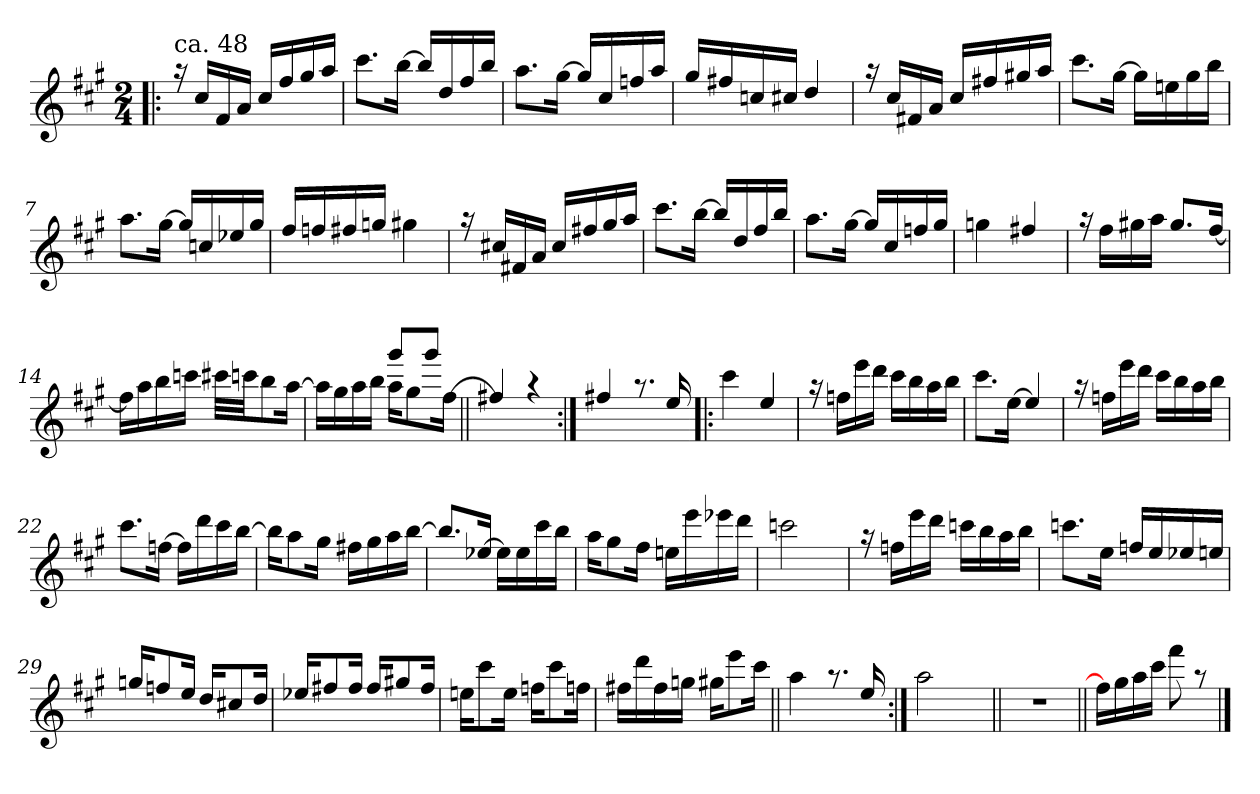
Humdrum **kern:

**kern
*part1
*staff1
*clefG2
*k[f#c#g#]
*A:
*M2/4
=1!|:
*^
!LO:TX:a:t=ca. 48	!
16raa	2ryy
16cc#/LL	.
16f#/	.
16a/JJ	.
16cc#/LL	.
16ff#/	.
16gg#/	.
16aa/JJ	.
=2	=2
8.ccc#\L	4ryy
[<16bb\Jk	.
16bb/LL]	4ryy
16dd/	.
16ff#/	.
16bb/JJ	.
=3	=3
8.aa\L	4ryy
[<16gg#\Jk	.
16gg#/LL]	4ryy
16cc#/	.
16ffn/	.
16aa/JJ	.
=4	=4
16gg#/LL	4ryy
16ff#X/	.
16ccn/	.
16cc#X/JJ	.
4dd/	4ryy
!!LO:LB:g=z	!!
=5	=5
16raa	4ryy
16cc#/LL	.
16f#X/	.
16a/JJ	.
16cc#/LL	4ryy
16ff#X/	.
16gg#X/	.
16aa/JJ	.
=6	=6
8.ccc#\L	2ryy
[<16gg#\Jk	.
16gg#\LL]	.
16een\	.
16gg#\	.
16bb\JJ	.
=7	=7
8.aa\L	4ryy
[<16gg#\Jk	.
16gg#/LL]	4ryy
16ccn/	.
16ee-X/	.
16gg#/JJ	.
=8	=8
16ff#/LL	4ryy
16ffn/	.
16ff#X/	.
16ggn/JJ	.
4gg#X\	4ryy
!!LO:LB:g=z	!!
=9	=9
16raa	2ryy
16cc#X/LL	.
16f#X/	.
16a/JJ	.
16cc#/LL	.
16ff#X/	.
16gg#/	.
16aa/JJ	.
=10	=10
8.ccc#\L	4ryy
[<16bb\Jk	.
16bb/LL]	4ryy
16dd/	.
16ff#/	.
16bb/JJ	.
=11	=11
8.aa\L	4ryy
[<16gg#\Jk	.
16gg#/LL]	4ryy
16cc#/	.
16ffn/	.
16gg#/JJ	.
=12	=12
4ggn\	4ryy
4ff#X/	4ryy
!!LO:LB:g=z	!!
=13	=13
16raa	4ryy
16ff#\LL	.
16gg#X\	.
16aa\JJ	.
8.gg#/L	4ryy
[>16ff#/Jk	.
=14	=14
16ff#\LL]	4ryy
16aa\	.
16bb\	.
16cccn\JJ	.
32ccc#X\LLL	4ryy
32cccn\JJ	.
8bb\	.
[<16aa\Jk	.
=15	=15
*	*^
16aa\LL]	4ryy	4ryy
16gg#\	.	.
16aa\	.	.
16bb\JJ	.	.
16aa\KL	8ryy	8ggg#!/L
8gg#\	.	.
.	8ryy	8ggg#!/J
[>16ff#\Jk	.	.
*	*v	*v
=16||	=16||
4ff#X/]	4ryy
4raa	4ryy
!!LO:LB:g=z	!!
=17:|!	=17:|!
4ff#X/	4ryy
8.raa	4ryy
16ee/	.
=18!|:	=18!|:
4ccc#\	2ryy
4ee/	.
=19	=19
16raa	2ryy
16ffn\LL	.
16eee\	.
16ddd\JJ	.
16ccc#\LL	.
16bb\	.
16aa\	.
16bb\JJ	.
=20	=20
8.ccc#\L	2ryy
[<16ee\Jk	.
4ee/]	.
!!LO:LB:g=z	!!
=21	=21
16raa	2ryy
16ffn\LL	.
16eee\	.
16ddd\JJ	.
16ccc#\LL	.
16bb\	.
16aa\	.
16bb\JJ	.
=22	=22
8.ccc#\L	4ryy
[<16ffn\Jk	.
16ff\LL]	4ryy
16ddd\	.
16ccc#\	.
[<16bb\JJ	.
=23	=23
16bb\KL]	2ryy
8aa\	.
16gg#\Jk	.
16ff#X\LL	.
16gg#\	.
16aa\	.
[<16bb\JJ	.
=24	=24
8.bb/L]	2ryy
[>16ee-X/Jk	.
16ee-\LL]	.
16ee-\	.
16ccc#\	.
16bb\JJ	.
!!LO:LB:g=z	!!
=25	=25
16aa\KL	2ryy
8gg#\	.
16ff#\Jk	.
16een\LL	.
16eee\	.
16eee-X\	.
16ddd\JJ	.
=26	=26
2cccn\	2ryy
=27	=27
16raa	2ryy
16ffn\LL	.
16eee\	.
16ddd\JJ	.
16cccn\LL	.
16bb\	.
16aa\	.
16bb\JJ	.
=28	=28
8.cccn\L	4ryy
16ee\Jk	.
16ffn/LL	4ryy
16ee/	.
16ee-X/	.
16een/JJ	.
!!LO:PB:g=z	!!
=29	=29
16ggn/KL	2ryy
8ffn/	.
16ee/Jk	.
16dd/KL	.
8cc#X/	.
16dd/Jk	.
=30	=30
16ee-X/KL	2ryy
8ff#X/	.
16ff#/Jk	.
16ff#/KL	.
8gg#X/	.
16ff#/Jk	.
=31	=31
16een\KL	4ryy
8ccc#\	.
16ee\Jk	.
16ffn\KL	4ryy
8ccc#\	.
16ffn\Jk	.
=32	=32
16ff#X\LL	4ryy
16ddd\	.
16ff#\	.
16ggn\JJ	.
16gg#X\KL	4ryy
8eee\	.
16ccc#\Jk	.
!!LO:LB:g=z	!!
=33||	=33||
4aa\	4ryy
8.raa	4ryy
16ee/	.
=34:|!	=34:|!
2aa\	4ryy
.	4ryy
*v	*v
=34X341||
(>2r
=35||
*^
16ff#\LL])	2ryy
16gg#\	.
16aa\	.
16ccc#\JJ	.
8fff#\	.
8raa	.
*v	*v
==
*-
